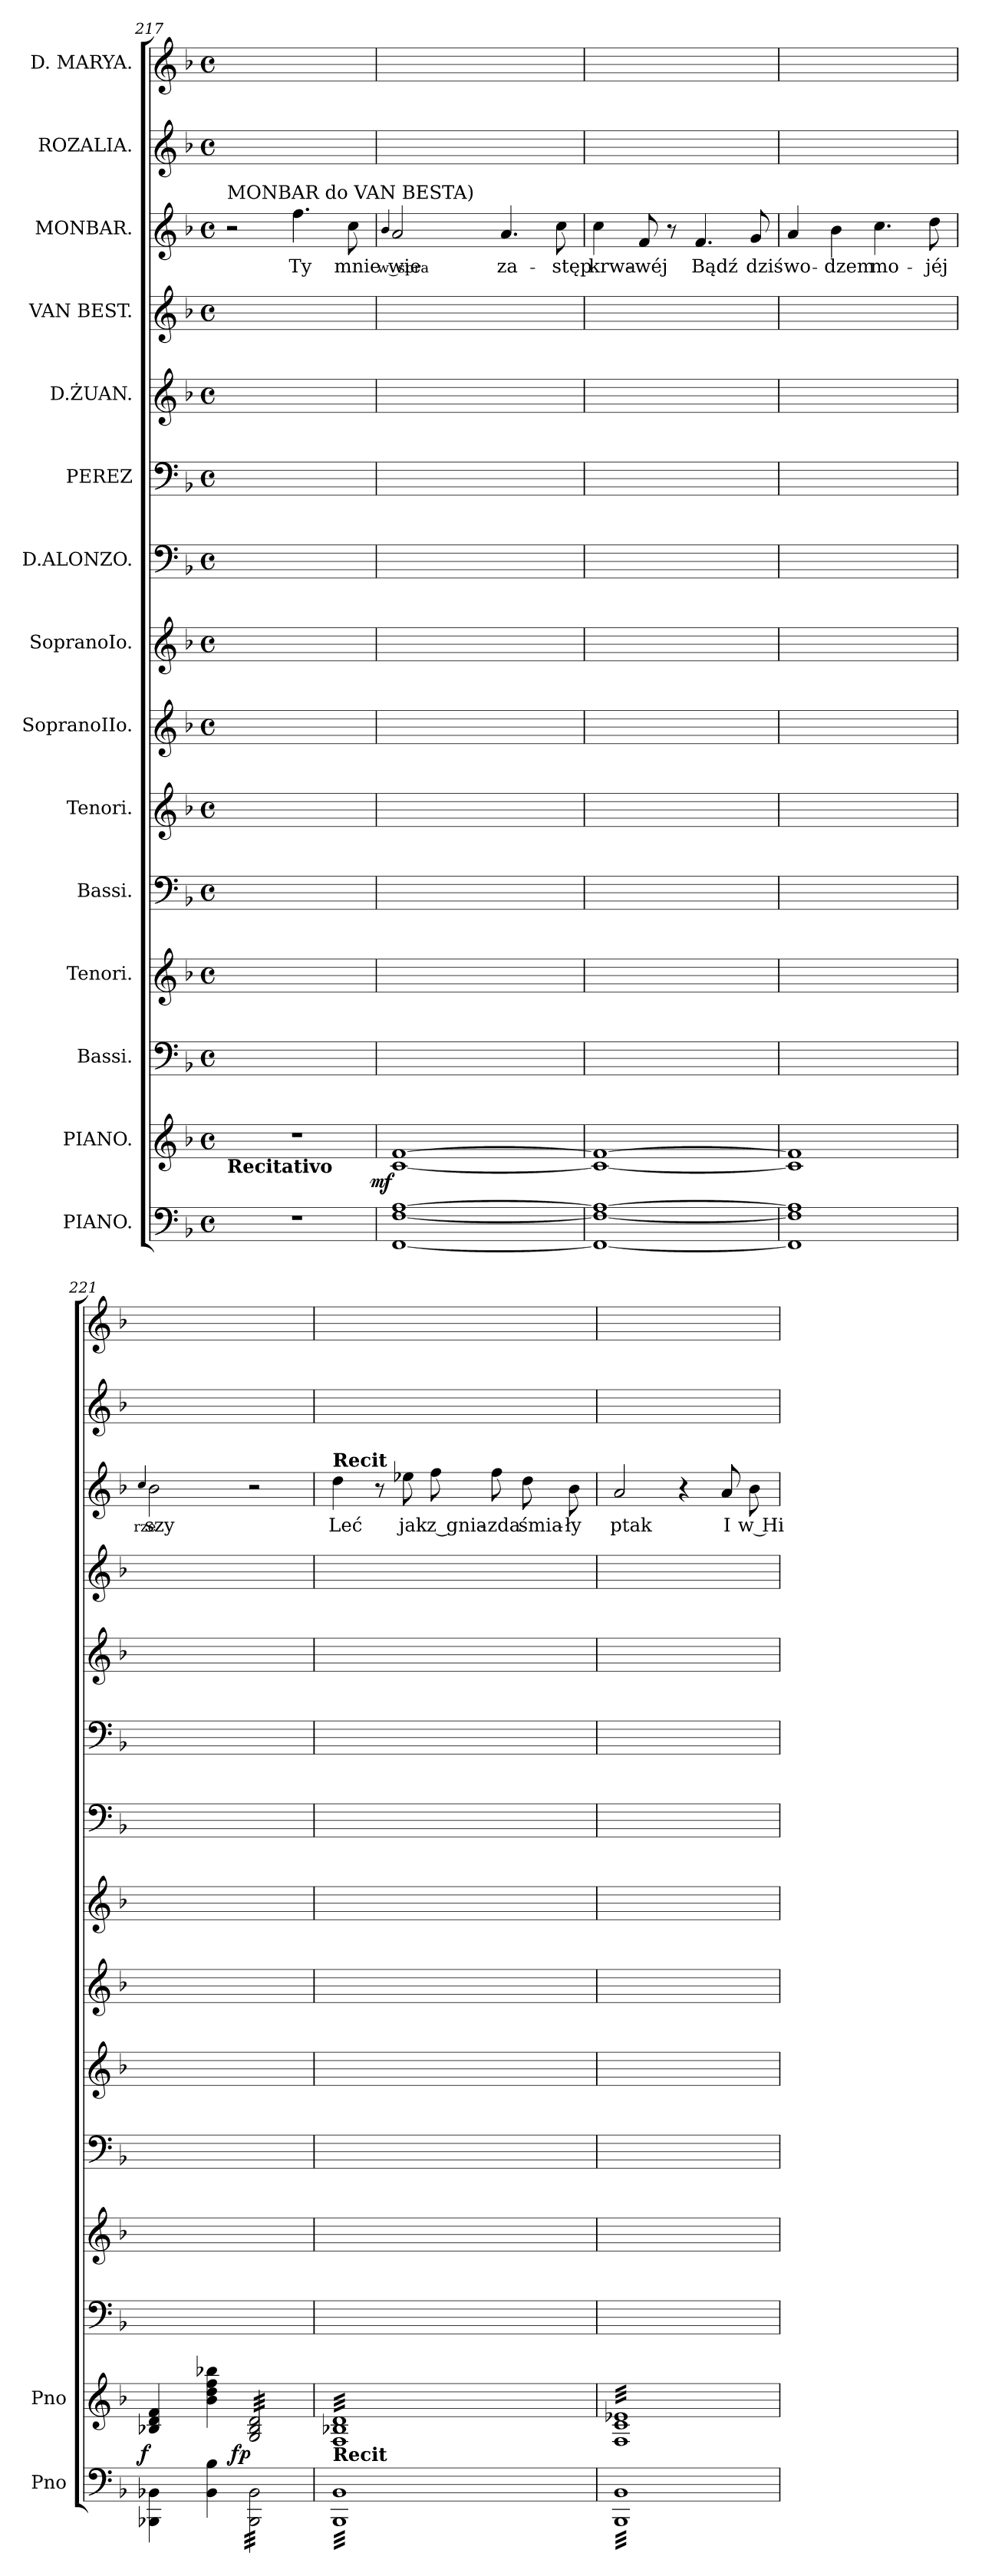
**kern	**kern	**dynam	**kern	**kern	**kern	**kern	**kern	**kern	**kern	**kern	**kern	**kern	**kern	**text	**kern	**kern
*part15	*part14	*part14	*part13	*part12	*part11	*part10	*part9	*part8	*part7	*part6	*part5	*part4	*part3	*part3	*part2	*part1
*staff15	*staff14	*staff14	*staff13	*staff12	*staff11	*staff10	*staff9	*staff8	*staff7	*staff6	*staff5	*staff4	*staff3	*staff3	*staff2	*staff1
*I"PIANO.	*I"PIANO.	*	*I"Bassi.	*I"Tenori.	*I"Bassi.	*I"Tenori.	*I"SopranoIIo.	*I"SopranoIo.	*I"D.ALONZO.	*I"PEREZ	*I"D.ŻUAN.	*I"VAN BEST.	*I"MONBAR.	*	*I"ROZALIA.	*I"D. MARYA.
*I'Pno	*I'Pno	*	*	*	*	*	*	*	*	*	*	*	*	*	*	*
*clefF4	*clefG2	*	*clefF4	*clefG2	*clefF4	*clefG2	*clefG2	*clefG2	*clefF4	*clefF4	*clefG2	*clefG2	*clefG2	*	*clefG2	*clefG2
*	*	*	*	*ITrd8c12	*	*ITrd8c12	*	*	*	*	*ITrd8c12	*ITrd8c12	*ITrd8c12	*	*	*
*k[b-]	*k[b-]	*	*k[b-]	*k[b-]	*k[b-]	*k[b-]	*k[b-]	*k[b-]	*k[b-]	*k[b-]	*k[b-]	*k[b-]	*k[b-]	*	*k[b-]	*k[b-]
*M4/4	*M4/4	*	*M4/4	*M4/4	*M4/4	*M4/4	*M4/4	*M4/4	*M4/4	*M4/4	*M4/4	*M4/4	*M4/4	*	*M4/4	*M4/4
*met(c)	*met(c)	*	*met(c)	*met(c)	*met(c)	*met(c)	*met(c)	*met(c)	*met(c)	*met(c)	*met(c)	*met(c)	*met(c)	*	*met(c)	*met(c)
=217	=217	=217	=217	=217	=217	=217	=217	=217	=217	=217	=217	=217	=217	=217	=217	=217
!	!	!	!	!	!	!	!	!	!	!	!	!	!LO:TX:a:t=MONBAR do VAN BESTA)	!	!	!
!	!LO:TX:b:B:t=Recitativo	!	!	!	!	!	!	!	!	!	!	!	!	!	!	!
1r	1r	.	1ryy	1ryy	1ryy	1ryy	1ryy	1ryy	1ryy	1ryy	1ryy	1ryy	2r	.	1ryy	1ryy
.	.	.	.	.	.	.	.	.	.	.	.	.	4.f\	Ty	.	.
.	.	.	.	.	.	.	.	.	.	.	.	.	8c\	mnie	.	.
=218	=218	=218	=218	=218	=218	=218	=218	=218	=218	=218	=218	=218	=218	=218	=218	=218
.	.	.	.	.	.	.	.	.	.	.	.	.	4qqB-/	w spra-	.	.
!	!	!LO:DY:b:rj	!	!	!	!	!	!	!	!	!	!	!	!	!	!
[1FF [1F [1A	[>1c [1f	mf	1ryy	1ryy	1ryy	1ryy	1ryy	1ryy	1ryy	1ryy	1ryy	1ryy	2A/	-wie	1ryy	1ryy
.	.	.	.	.	.	.	.	.	.	.	.	.	4.A/	za-	.	.
.	.	.	.	.	.	.	.	.	.	.	.	.	8c\	-stęp	.	.
=219	=219	=219	=219	=219	=219	=219	=219	=219	=219	=219	=219	=219	=219	=219	=219	=219
1FF_ 1F_ 1A_	1c_ 1f_	.	1ryy	1ryy	1ryy	1ryy	1ryy	1ryy	1ryy	1ryy	1ryy	1ryy	4c\	krwa-	1ryy	1ryy
.	.	.	.	.	.	.	.	.	.	.	.	.	8F/	-wéj	.	.
.	.	.	.	.	.	.	.	.	.	.	.	.	8r	.	.	.
.	.	.	.	.	.	.	.	.	.	.	.	.	4.F/	Bądź	.	.
.	.	.	.	.	.	.	.	.	.	.	.	.	8G/	dziś	.	.
=220	=220	=220	=220	=220	=220	=220	=220	=220	=220	=220	=220	=220	=220	=220	=220	=220
1FF] 1F] 1A]	1c] 1f]	.	1ryy	1ryy	1ryy	1ryy	1ryy	1ryy	1ryy	1ryy	1ryy	1ryy	4A/	wo-	1ryy	1ryy
.	.	.	.	.	.	.	.	.	.	.	.	.	4B-\	-dzem	.	.
.	.	.	.	.	.	.	.	.	.	.	.	.	4.c\	mo-	.	.
.	.	.	.	.	.	.	.	.	.	.	.	.	8d\	-jéj	.	.
=221	=221	=221	=221	=221	=221	=221	=221	=221	=221	=221	=221	=221	=221	=221	=221	=221
.	.	.	.	.	.	.	.	.	.	.	.	.	4qqc/	rze-	.	.
!	!	!LO:DY:b:rj	!	!	!	!	!	!	!	!	!	!	!	!	!	!
4BBB-X\ 4BB-X\	4B-X/ 4d/ 4f/	f	1ryy	1ryy	1ryy	1ryy	1ryy	1ryy	1ryy	1ryy	1ryy	1ryy	2B-\	-szy	1ryy	1ryy
4BB-\ 4B-\	4b-\ 4dd\ 4ff\ 4bb-X\	.	.	.	.	.	.	.	.	.	.	.	.	.	.	.
!	!	!LO:DY:b:rj	!	!	!	!	!	!	!	!	!	!	!	!	!	!
*tremolo	*	*	*	*	*	*	*	*	*	*	*	*	*	*	*	*
*	*tremolo	*	*	*	*	*	*	*	*	*	*	*	*	*	*	*
32BBB-\ 32BB-\LLL	32G/ 32B-/ 32d/LLL	fp	.	.	.	.	.	.	.	.	.	.	2r	.	.	.
32BBB-\ 32BB-\	32G/ 32B-/ 32d/	.	.	.	.	.	.	.	.	.	.	.	.	.	.	.
32BBB-\ 32BB-\	32G/ 32B-/ 32d/	.	.	.	.	.	.	.	.	.	.	.	.	.	.	.
32BBB-\ 32BB-\	32G/ 32B-/ 32d/	.	.	.	.	.	.	.	.	.	.	.	.	.	.	.
32BBB-\ 32BB-\	32G/ 32B-/ 32d/	.	.	.	.	.	.	.	.	.	.	.	.	.	.	.
32BBB-\ 32BB-\	32G/ 32B-/ 32d/	.	.	.	.	.	.	.	.	.	.	.	.	.	.	.
32BBB-\ 32BB-\	32G/ 32B-/ 32d/	.	.	.	.	.	.	.	.	.	.	.	.	.	.	.
32BBB-\ 32BB-\	32G/ 32B-/ 32d/	.	.	.	.	.	.	.	.	.	.	.	.	.	.	.
32BBB-\ 32BB-\	32G/ 32B-/ 32d/	.	.	.	.	.	.	.	.	.	.	.	.	.	.	.
32BBB-\ 32BB-\	32G/ 32B-/ 32d/	.	.	.	.	.	.	.	.	.	.	.	.	.	.	.
32BBB-\ 32BB-\	32G/ 32B-/ 32d/	.	.	.	.	.	.	.	.	.	.	.	.	.	.	.
32BBB-\ 32BB-\	32G/ 32B-/ 32d/	.	.	.	.	.	.	.	.	.	.	.	.	.	.	.
32BBB-\ 32BB-\	32G/ 32B-/ 32d/	.	.	.	.	.	.	.	.	.	.	.	.	.	.	.
32BBB-\ 32BB-\	32G/ 32B-/ 32d/	.	.	.	.	.	.	.	.	.	.	.	.	.	.	.
32BBB-\ 32BB-\	32G/ 32B-/ 32d/	.	.	.	.	.	.	.	.	.	.	.	.	.	.	.
32BBB-\ 32BB-\JJJ	32G/ 32B-/ 32d/JJJ	.	.	.	.	.	.	.	.	.	.	.	.	.	.	.
=222	=222	=222	=222	=222	=222	=222	=222	=222	=222	=222	=222	=222	=222	=222	=222	=222
!	!	!	!	!	!	!	!	!	!	!	!	!	!LO:TX:a:B:t=Recit	!	!	!
!	!LO:TX:b:B:t=Recit	!	!	!	!	!	!	!	!	!	!	!	!	!	!	!
32BBB-\ 32BB-\LLL	32F/ 32B-X/ 32d/LLL	.	1ryy	1ryy	1ryy	1ryy	1ryy	1ryy	1ryy	1ryy	1ryy	1ryy	4d\	Leć	1ryy	1ryy
32BBB-\ 32BB-\	32F/ 32B-X/ 32d/	.	.	.	.	.	.	.	.	.	.	.	.	.	.	.
32BBB-\ 32BB-\	32F/ 32B-X/ 32d/	.	.	.	.	.	.	.	.	.	.	.	.	.	.	.
32BBB-\ 32BB-\	32F/ 32B-X/ 32d/	.	.	.	.	.	.	.	.	.	.	.	.	.	.	.
32BBB-\ 32BB-\	32F/ 32B-X/ 32d/	.	.	.	.	.	.	.	.	.	.	.	.	.	.	.
32BBB-\ 32BB-\	32F/ 32B-X/ 32d/	.	.	.	.	.	.	.	.	.	.	.	.	.	.	.
32BBB-\ 32BB-\	32F/ 32B-X/ 32d/	.	.	.	.	.	.	.	.	.	.	.	.	.	.	.
32BBB-\ 32BB-\	32F/ 32B-X/ 32d/	.	.	.	.	.	.	.	.	.	.	.	.	.	.	.
32BBB-\ 32BB-\	32F/ 32B-X/ 32d/	.	.	.	.	.	.	.	.	.	.	.	8r	.	.	.
32BBB-\ 32BB-\	32F/ 32B-X/ 32d/	.	.	.	.	.	.	.	.	.	.	.	.	.	.	.
32BBB-\ 32BB-\	32F/ 32B-X/ 32d/	.	.	.	.	.	.	.	.	.	.	.	.	.	.	.
32BBB-\ 32BB-\	32F/ 32B-X/ 32d/	.	.	.	.	.	.	.	.	.	.	.	.	.	.	.
32BBB-\ 32BB-\	32F/ 32B-X/ 32d/	.	.	.	.	.	.	.	.	.	.	.	8e-X\	jak	.	.
32BBB-\ 32BB-\	32F/ 32B-X/ 32d/	.	.	.	.	.	.	.	.	.	.	.	.	.	.	.
32BBB-\ 32BB-\	32F/ 32B-X/ 32d/	.	.	.	.	.	.	.	.	.	.	.	.	.	.	.
32BBB-\ 32BB-\	32F/ 32B-X/ 32d/	.	.	.	.	.	.	.	.	.	.	.	.	.	.	.
32BBB-\ 32BB-\	32F/ 32B-X/ 32d/	.	.	.	.	.	.	.	.	.	.	.	8f\	z gnia-	.	.
32BBB-\ 32BB-\	32F/ 32B-X/ 32d/	.	.	.	.	.	.	.	.	.	.	.	.	.	.	.
32BBB-\ 32BB-\	32F/ 32B-X/ 32d/	.	.	.	.	.	.	.	.	.	.	.	.	.	.	.
32BBB-\ 32BB-\	32F/ 32B-X/ 32d/	.	.	.	.	.	.	.	.	.	.	.	.	.	.	.
32BBB-\ 32BB-\	32F/ 32B-X/ 32d/	.	.	.	.	.	.	.	.	.	.	.	8f\	-zda	.	.
32BBB-\ 32BB-\	32F/ 32B-X/ 32d/	.	.	.	.	.	.	.	.	.	.	.	.	.	.	.
32BBB-\ 32BB-\	32F/ 32B-X/ 32d/	.	.	.	.	.	.	.	.	.	.	.	.	.	.	.
32BBB-\ 32BB-\	32F/ 32B-X/ 32d/	.	.	.	.	.	.	.	.	.	.	.	.	.	.	.
32BBB-\ 32BB-\	32F/ 32B-X/ 32d/	.	.	.	.	.	.	.	.	.	.	.	8d\	śmia-	.	.
32BBB-\ 32BB-\	32F/ 32B-X/ 32d/	.	.	.	.	.	.	.	.	.	.	.	.	.	.	.
32BBB-\ 32BB-\	32F/ 32B-X/ 32d/	.	.	.	.	.	.	.	.	.	.	.	.	.	.	.
32BBB-\ 32BB-\	32F/ 32B-X/ 32d/	.	.	.	.	.	.	.	.	.	.	.	.	.	.	.
32BBB-\ 32BB-\	32F/ 32B-X/ 32d/	.	.	.	.	.	.	.	.	.	.	.	8B-\	-ły	.	.
32BBB-\ 32BB-\	32F/ 32B-X/ 32d/	.	.	.	.	.	.	.	.	.	.	.	.	.	.	.
32BBB-\ 32BB-\	32F/ 32B-X/ 32d/	.	.	.	.	.	.	.	.	.	.	.	.	.	.	.
32BBB-\ 32BB-\JJJ	32F/ 32B-X/ 32d/JJJ	.	.	.	.	.	.	.	.	.	.	.	.	.	.	.
=223	=223	=223	=223	=223	=223	=223	=223	=223	=223	=223	=223	=223	=223	=223	=223	=223
32BBB-\ 32BB-\LLL	32F/ 32c/ 32e-X/LLL	.	1ryy	1ryy	1ryy	1ryy	1ryy	1ryy	1ryy	1ryy	1ryy	1ryy	2A/	ptak	1ryy	1ryy
32BBB-\ 32BB-\	32F/ 32c/ 32e-X/	.	.	.	.	.	.	.	.	.	.	.	.	.	.	.
32BBB-\ 32BB-\	32F/ 32c/ 32e-X/	.	.	.	.	.	.	.	.	.	.	.	.	.	.	.
32BBB-\ 32BB-\	32F/ 32c/ 32e-X/	.	.	.	.	.	.	.	.	.	.	.	.	.	.	.
32BBB-\ 32BB-\	32F/ 32c/ 32e-X/	.	.	.	.	.	.	.	.	.	.	.	.	.	.	.
32BBB-\ 32BB-\	32F/ 32c/ 32e-X/	.	.	.	.	.	.	.	.	.	.	.	.	.	.	.
32BBB-\ 32BB-\	32F/ 32c/ 32e-X/	.	.	.	.	.	.	.	.	.	.	.	.	.	.	.
32BBB-\ 32BB-\	32F/ 32c/ 32e-X/	.	.	.	.	.	.	.	.	.	.	.	.	.	.	.
32BBB-\ 32BB-\	32F/ 32c/ 32e-X/	.	.	.	.	.	.	.	.	.	.	.	.	.	.	.
32BBB-\ 32BB-\	32F/ 32c/ 32e-X/	.	.	.	.	.	.	.	.	.	.	.	.	.	.	.
32BBB-\ 32BB-\	32F/ 32c/ 32e-X/	.	.	.	.	.	.	.	.	.	.	.	.	.	.	.
32BBB-\ 32BB-\	32F/ 32c/ 32e-X/	.	.	.	.	.	.	.	.	.	.	.	.	.	.	.
32BBB-\ 32BB-\	32F/ 32c/ 32e-X/	.	.	.	.	.	.	.	.	.	.	.	.	.	.	.
32BBB-\ 32BB-\	32F/ 32c/ 32e-X/	.	.	.	.	.	.	.	.	.	.	.	.	.	.	.
32BBB-\ 32BB-\	32F/ 32c/ 32e-X/	.	.	.	.	.	.	.	.	.	.	.	.	.	.	.
32BBB-\ 32BB-\	32F/ 32c/ 32e-X/	.	.	.	.	.	.	.	.	.	.	.	.	.	.	.
32BBB-\ 32BB-\	32F/ 32c/ 32e-X/	.	.	.	.	.	.	.	.	.	.	.	4r	.	.	.
32BBB-\ 32BB-\	32F/ 32c/ 32e-X/	.	.	.	.	.	.	.	.	.	.	.	.	.	.	.
32BBB-\ 32BB-\	32F/ 32c/ 32e-X/	.	.	.	.	.	.	.	.	.	.	.	.	.	.	.
32BBB-\ 32BB-\	32F/ 32c/ 32e-X/	.	.	.	.	.	.	.	.	.	.	.	.	.	.	.
32BBB-\ 32BB-\	32F/ 32c/ 32e-X/	.	.	.	.	.	.	.	.	.	.	.	.	.	.	.
32BBB-\ 32BB-\	32F/ 32c/ 32e-X/	.	.	.	.	.	.	.	.	.	.	.	.	.	.	.
32BBB-\ 32BB-\	32F/ 32c/ 32e-X/	.	.	.	.	.	.	.	.	.	.	.	.	.	.	.
32BBB-\ 32BB-\	32F/ 32c/ 32e-X/	.	.	.	.	.	.	.	.	.	.	.	.	.	.	.
32BBB-\ 32BB-\	32F/ 32c/ 32e-X/	.	.	.	.	.	.	.	.	.	.	.	8A/	I	.	.
32BBB-\ 32BB-\	32F/ 32c/ 32e-X/	.	.	.	.	.	.	.	.	.	.	.	.	.	.	.
32BBB-\ 32BB-\	32F/ 32c/ 32e-X/	.	.	.	.	.	.	.	.	.	.	.	.	.	.	.
32BBB-\ 32BB-\	32F/ 32c/ 32e-X/	.	.	.	.	.	.	.	.	.	.	.	.	.	.	.
32BBB-\ 32BB-\	32F/ 32c/ 32e-X/	.	.	.	.	.	.	.	.	.	.	.	8B-\	w Hi-	.	.
32BBB-\ 32BB-\	32F/ 32c/ 32e-X/	.	.	.	.	.	.	.	.	.	.	.	.	.	.	.
32BBB-\ 32BB-\	32F/ 32c/ 32e-X/	.	.	.	.	.	.	.	.	.	.	.	.	.	.	.
32BBB-\ 32BB-\JJJ	32F/ 32c/ 32e-X/JJJ	.	.	.	.	.	.	.	.	.	.	.	.	.	.	.
*	*Xtremolo	*	*	*	*	*	*	*	*	*	*	*	*	*	*	*
*Xtremolo	*	*	*	*	*	*	*	*	*	*	*	*	*	*	*	*
=	=	=	=	=	=	=	=	=	=	=	=	=	=	=	=	=
*-	*-	*-	*-	*-	*-	*-	*-	*-	*-	*-	*-	*-	*-	*-	*-	*-
